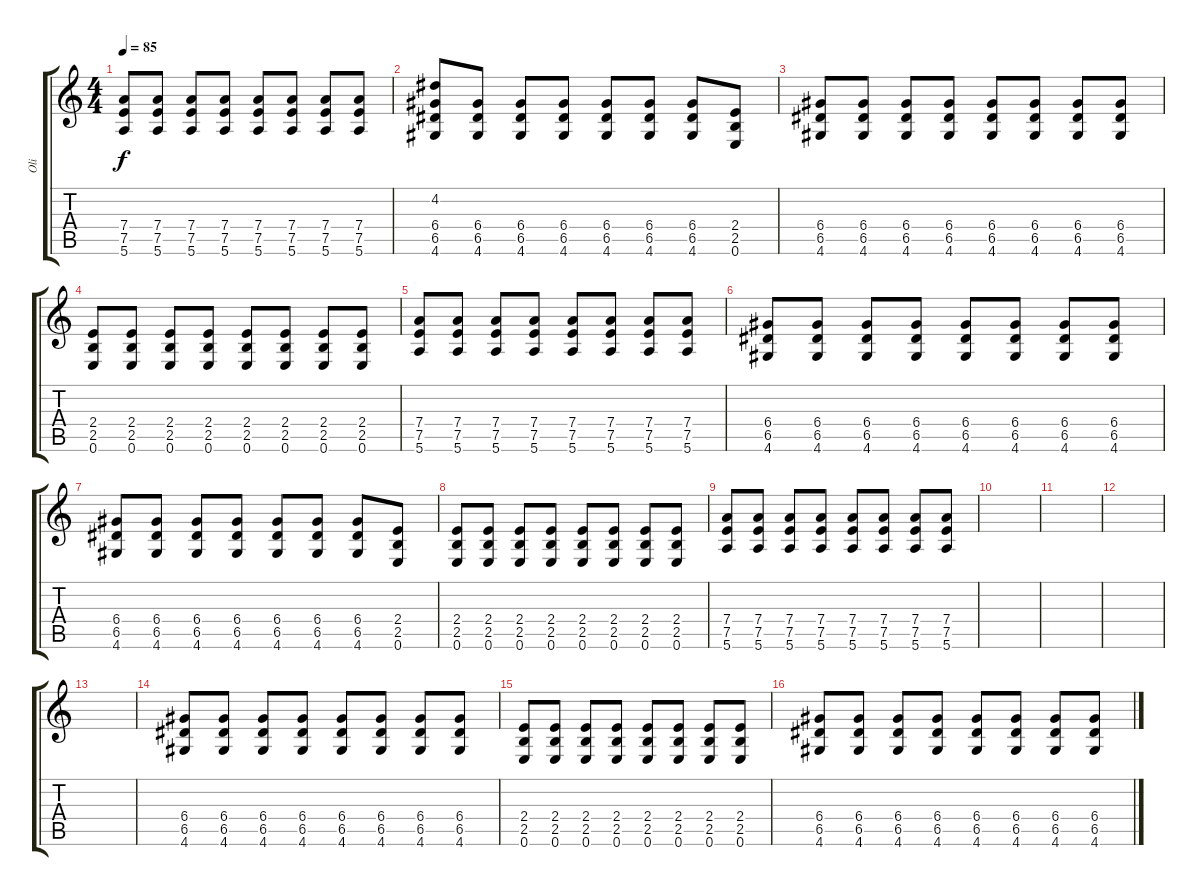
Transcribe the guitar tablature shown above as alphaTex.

\track ("Oli" "Oli") {instrument overdrivenguitar}
\staff {score tabs}
\tuning (E4 B3 G3 D3 A2 E2) {hide}
\ts (4 4)
\tempo 85
\clef g2
\ks c
(7.4 7.5 5.6).8{dy f} (7.4 7.5 5.6).8 (7.4 7.5 5.6).8 (7.4 7.5 5.6).8 (7.4 7.5 5.6).8 (7.4 7.5 5.6).8 (7.4 7.5 5.6).8 (7.4 7.5 5.6).8 |
(4.2 6.4 6.5 4.6).8 (6.4 6.5 4.6).8 (6.4 6.5 4.6).8 (6.4 6.5 4.6).8 (6.4 6.5 4.6).8 (6.4 6.5 4.6).8 (6.4 6.5 4.6).8 (2.4 2.5 0.6).8 |
(6.4 6.5 4.6).8 (6.4 6.5 4.6).8 (6.4 6.5 4.6).8 (6.4 6.5 4.6).8 (6.4 6.5 4.6).8 (6.4 6.5 4.6).8 (6.4 6.5 4.6).8 (6.4 6.5 4.6).8 |
(2.4 2.5 0.6).8 (2.4 2.5 0.6).8 (2.4 2.5 0.6).8 (2.4 2.5 0.6).8 (2.4 2.5 0.6).8 (2.4 2.5 0.6).8 (2.4 2.5 0.6).8 (2.4 2.5 0.6).8 |
(7.4 7.5 5.6).8 (7.4 7.5 5.6).8 (7.4 7.5 5.6).8 (7.4 7.5 5.6).8 (7.4 7.5 5.6).8 (7.4 7.5 5.6).8 (7.4 7.5 5.6).8 (7.4 7.5 5.6).8 |
(6.4 6.5 4.6).8 (6.4 6.5 4.6).8 (6.4 6.5 4.6).8 (6.4 6.5 4.6).8 (6.4 6.5 4.6).8 (6.4 6.5 4.6).8 (6.4 6.5 4.6).8 (6.4 6.5 4.6).8 |
(6.4 6.5 4.6).8 (6.4 6.5 4.6).8 (6.4 6.5 4.6).8 (6.4 6.5 4.6).8 (6.4 6.5 4.6).8 (6.4 6.5 4.6).8 (6.4 6.5 4.6).8 (2.4 2.5 0.6).8 |
(2.4 2.5 0.6).8 (2.4 2.5 0.6).8 (2.4 2.5 0.6).8 (2.4 2.5 0.6).8 (2.4 2.5 0.6).8 (2.4 2.5 0.6).8 (2.4 2.5 0.6).8 (2.4 2.5 0.6).8 |
(7.4 7.5 5.6).8 (7.4 7.5 5.6).8 (7.4 7.5 5.6).8 (7.4 7.5 5.6).8 (7.4 7.5 5.6).8 (7.4 7.5 5.6).8 (7.4 7.5 5.6).8 (7.4 7.5 5.6).8 |
|
|
|
|
(6.4 6.5 4.6).8 (6.4 6.5 4.6).8 (6.4 6.5 4.6).8 (6.4 6.5 4.6).8 (6.4 6.5 4.6).8 (6.4 6.5 4.6).8 (6.4 6.5 4.6).8 (6.4 6.5 4.6).8 |
(2.4 2.5 0.6).8 (2.4 2.5 0.6).8 (2.4 2.5 0.6).8 (2.4 2.5 0.6).8 (2.4 2.5 0.6).8 (2.4 2.5 0.6).8 (2.4 2.5 0.6).8 (2.4 2.5 0.6).8 |
(6.4 6.5 4.6).8 (6.4 6.5 4.6).8 (6.4 6.5 4.6).8 (6.4 6.5 4.6).8 (6.4 6.5 4.6).8 (6.4 6.5 4.6).8 (6.4 6.5 4.6).8 (6.4 6.5 4.6).8
